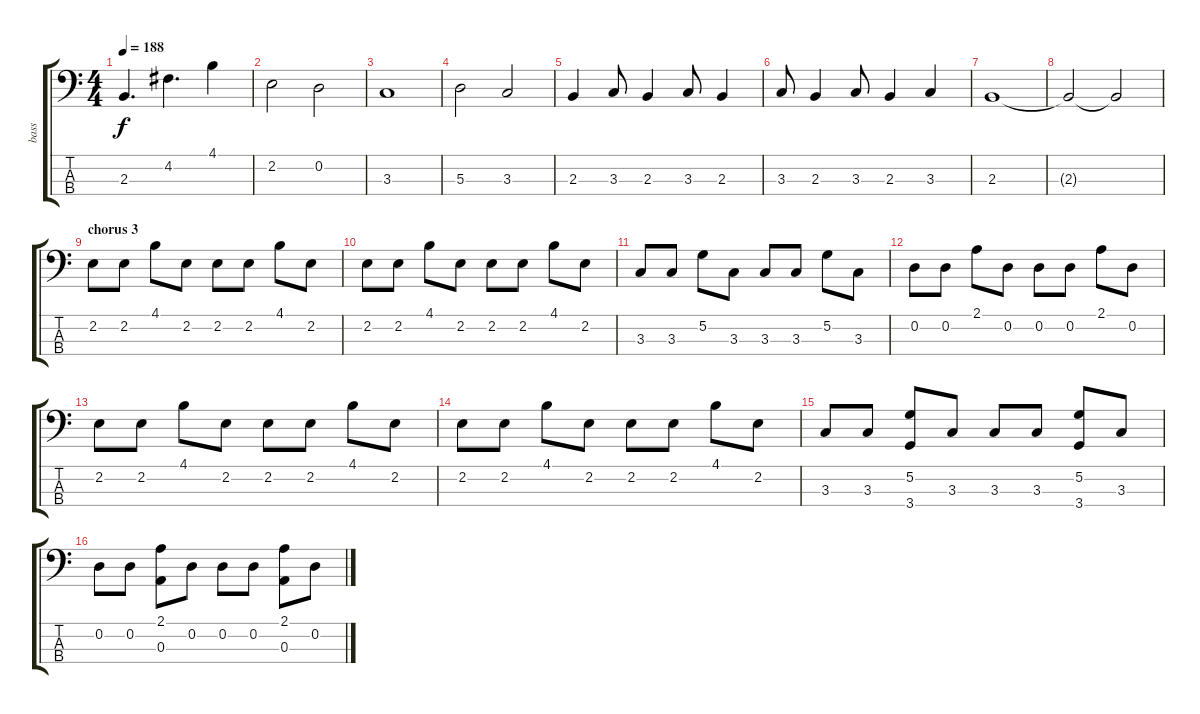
\track ("bass" "bass") {instrument electricbasspick}
\staff {score tabs}
\tuning (G2 D2 A1 E1) {hide}
\ts (4 4)
\tempo 188
\clef f4
\ks c
2.3.4{d dy f} 4.2.4{d} 4.1.4 |
2.2.2 0.2.2 |
3.3.1 |
5.3.2 3.3.2 |
2.3.4 3.3.8 2.3.4 3.3.8 2.3.4 |
3.3.8 2.3.4 3.3.8 2.3.4 3.3.4 |
2.3.1 |
2.3{t}.2 2.3{t}.2 |
\section ("" "chorus 3")
2.2.8 2.2.8 4.1.8 2.2.8 2.2.8 2.2.8 4.1.8 2.2.8 |
2.2.8 2.2.8 4.1.8 2.2.8 2.2.8 2.2.8 4.1.8 2.2.8 |
3.3.8 3.3.8 5.2.8 3.3.8 3.3.8 3.3.8 5.2.8 3.3.8 |
0.2.8 0.2.8 2.1.8 0.2.8 0.2.8 0.2.8 2.1.8 0.2.8 |
2.2.8 2.2.8 4.1.8 2.2.8 2.2.8 2.2.8 4.1.8 2.2.8 |
2.2.8 2.2.8 4.1.8 2.2.8 2.2.8 2.2.8 4.1.8 2.2.8 |
3.3.8 3.3.8 (5.2 3.4).8 3.3.8 3.3.8 3.3.8 (5.2 3.4).8 3.3.8 |
0.2.8 0.2.8 (2.1 0.3).8 0.2.8 0.2.8 0.2.8 (2.1 0.3).8 0.2.8
